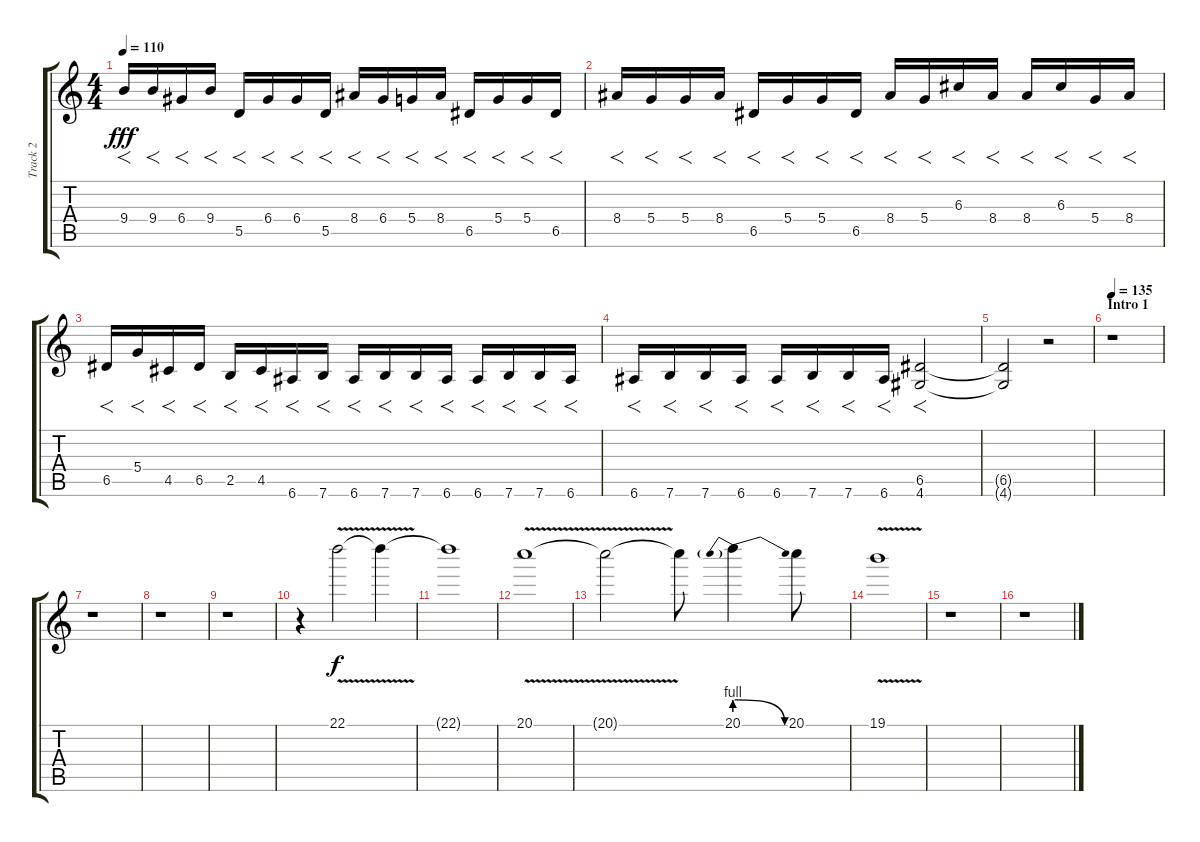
\track ("Track 2" "Track 2") {instrument overdrivenguitar}
\staff {score tabs}
\tuning (E4 B3 G3 D3 A2 E2) {hide}
\ts (4 4)
\tempo 110
\clef g2
\ks c
9.4.16{f dy fff} 9.4.16{f} 6.4.16{f} 9.4.16{f} 5.5.16{f} 6.4.16{f} 6.4.16{f} 5.5.16{f} 8.4.16{f} 6.4.16{f} 5.4.16{f} 8.4.16{f} 6.5.16{f} 5.4.16{f} 5.4.16{f} 6.5.16{f} |
8.4.16{f} 5.4.16{f} 5.4.16{f} 8.4.16{f} 6.5.16{f} 5.4.16{f} 5.4.16{f} 6.5.16{f} 8.4.16{f} 5.4.16{f} 6.3.16{f} 8.4.16{f} 8.4.16{f} 6.3.16{f} 5.4.16{f} 8.4.16{f} |
6.5.16{f} 5.4.16{f} 4.5.16{f} 6.5.16{f} 2.5.16{f} 4.5.16{f} 6.6.16{f} 7.6.16{f} 6.6.16{f} 7.6.16{f} 7.6.16{f} 6.6.16{f} 6.6.16{f} 7.6.16{f} 7.6.16{f} 6.6.16{f} |
6.6.16{f} 7.6.16{f} 7.6.16{f} 6.6.16{f} 6.6.16{f} 7.6.16{f} 7.6.16{f} 6.6.16{f} (6.5 4.6).2{f} |
(6.5{t} 4.6{t}).2 r.2 |
\section ("" "Intro 1")
\tempo 135
r.1 |
r.1 |
r.1 |
r.1 |
r.4 22.1{v}.2{dy f} 22.1{t}.4 |
22.1{t}.1 |
20.1{v}.1 |
20.1{t}.2 20.1{t}.8 20.1{be (prebendrelease 0 4 60 0)}.4 20.1.8 |
19.1{v}.1 |
r.1 |
r.1
